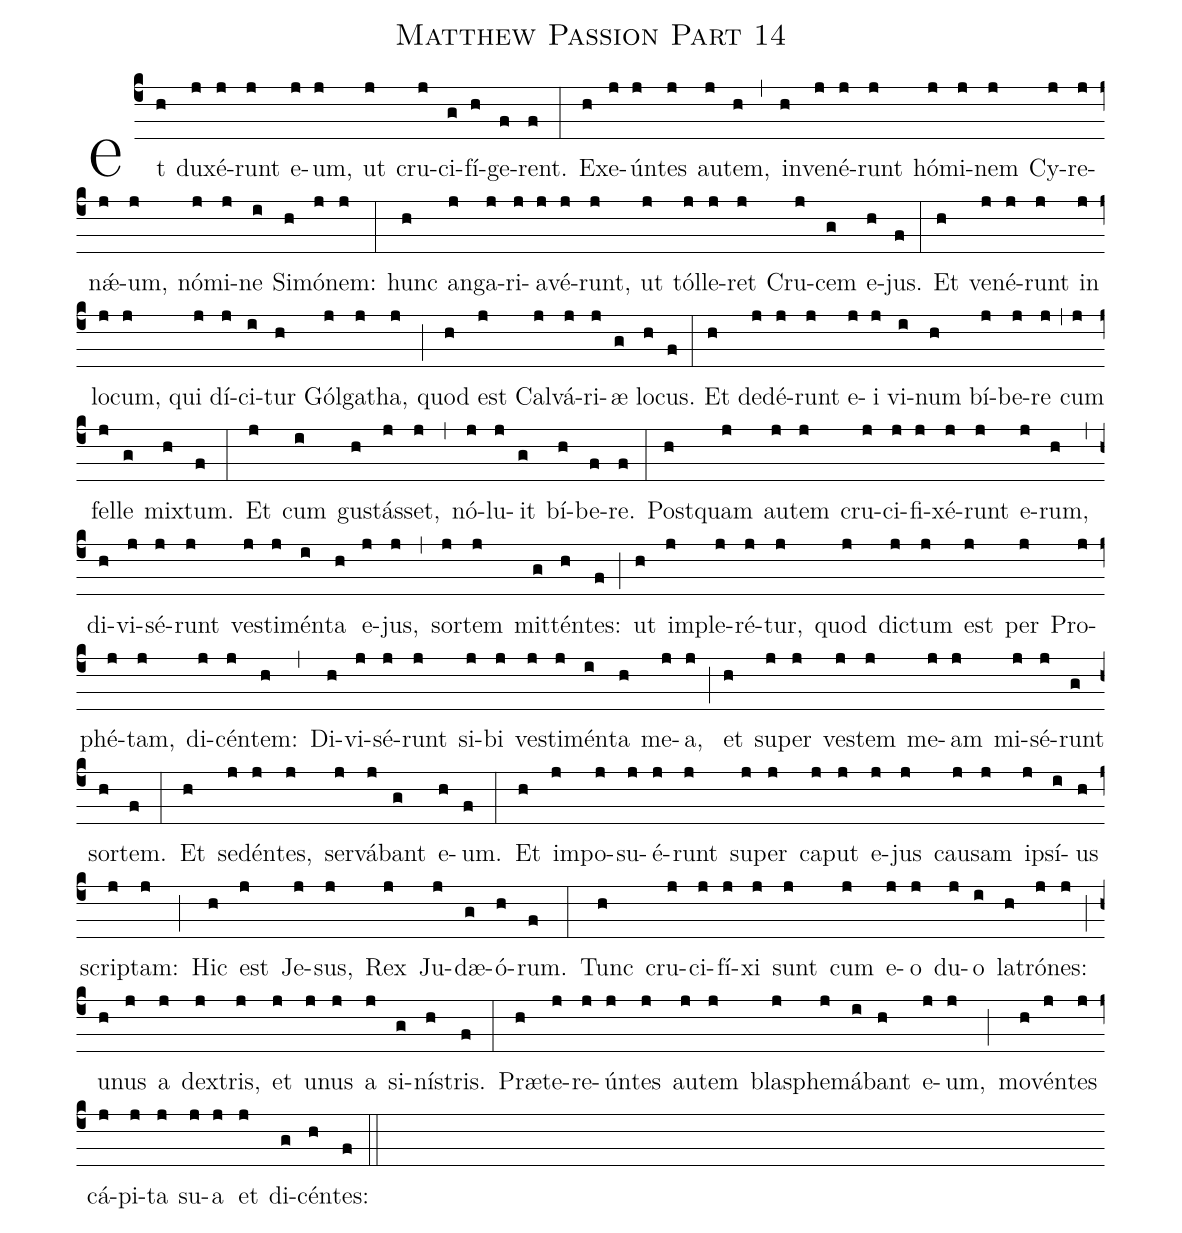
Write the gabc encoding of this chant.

name:Matthew Passion Part 14;
%%
(c4) et(h) du(j)xé(j)runt(j) e(j)um,(j) ut(j) cru(j)ci(g)fí(h)ge(f)rent.(f) (:) E(h)xe(j)ún(j)tes(j) au(j)tem,(h) (,) in(h)ve(j)né(j)runt(j) hó(j)mi(j)nem(j) Cy(j)re(j)n<sp>'ae</sp>(j)um,(j) nó(j)mi(j)ne(i) Si(h)mó(j)nem:(j) (:) hunc(h) an(j)ga(j)ri(j)a(j)vé(j)runt,(j) ut(j) tól(j)le(j)ret(j) Cru(j)cem(g) e(h)jus.(f) (:) Et(h) ve(j)né(j)runt(j) in(j) lo(j)cum,(j) qui(j) dí(j)ci(i)tur(h) Gól(j)gat(j)ha,(j) (;) quod(h) est(j) Cal(j)vá(j)ri(j)<sp>ae</sp>(g) lo(h)cus.(f) (:) Et(h) de(j)dé(j)runt(j) e(j)i(j) vi(i)num(h) bí(j)be(j)re(j) (,) cum(j) fel(j)le(g) mix(h)tum.(f) (:) Et(j) cum(i) gus(h)tás(j)set,(j) (,) nó(j)lu(j)it(g) bí(h)be(f)re.(f) (:) Post(h)quam(j) au(j)tem(j) cru(j)ci(j)fi(j)xé(j)runt(j) e(j)rum,(h) (,) di(h)vi(j)sé(j)runt(j) ves(j)ti(j)mén(i)ta(h) e(j)jus,(j) (,) sor(j)tem(j) mit(g)tén(h)tes:(f) (;) ut(h) im(j)ple(j)ré(j)tur,(j) quod(j) dic(j)tum(j) est(j) per(j) Pro(j)phé(j)tam,(j) di(j)cén(j)tem:(h) (,) Di(h)vi(j)sé(j)runt(j) si(j)bi(j) ves(j)ti(j)mén(i)ta(h) me(j)a,(j) (;) et(h) su(j)per(j) ves(j)tem(j) me(j)am(j) mi(j)sé(j)runt(g) sor(h)tem.(f) (:) Et(h) se(j)dén(j)tes,(j) ser(j)vá(j)bant(g) e(h)um.(f) (:) Et(h) im(j)po(j)su(j)é(j)runt(j) su(j)per(j) ca(j)put(j) e(j)jus(j) cau(j)sam(j) ip(j)sí(i)us(h) scrip(j)tam:(j) (;) Hic(h) est(j) Je(j)sus,(j) Rex(j) Ju(j)d<sp>ae</sp>(g)ó(h)rum.(f) (:) Tunc(h) cru(j)ci(j)fí(j)xi(j) sunt(j) cum(j) e(j)o(j) du(j)o(i) lat(h)ró(j)nes:(j) (;) u(h)nus(j) a(j) dex(j)tris,(j) et(j) u(j)nus(j) a(j) si(g)nís(h)tris.(f) (:) Pr<sp>ae</sp>(h)te(j)re(j)ún(j)tes(j) au(j)tem(j) blas(j)phe(j)má(i)bant(h) e(j)um,(j) (;) mo(h)vén(j)tes(j) cá(j)pi(j)ta(j) su(j)a(j) et(j) di(g)cén(h)tes:(f) (::)
